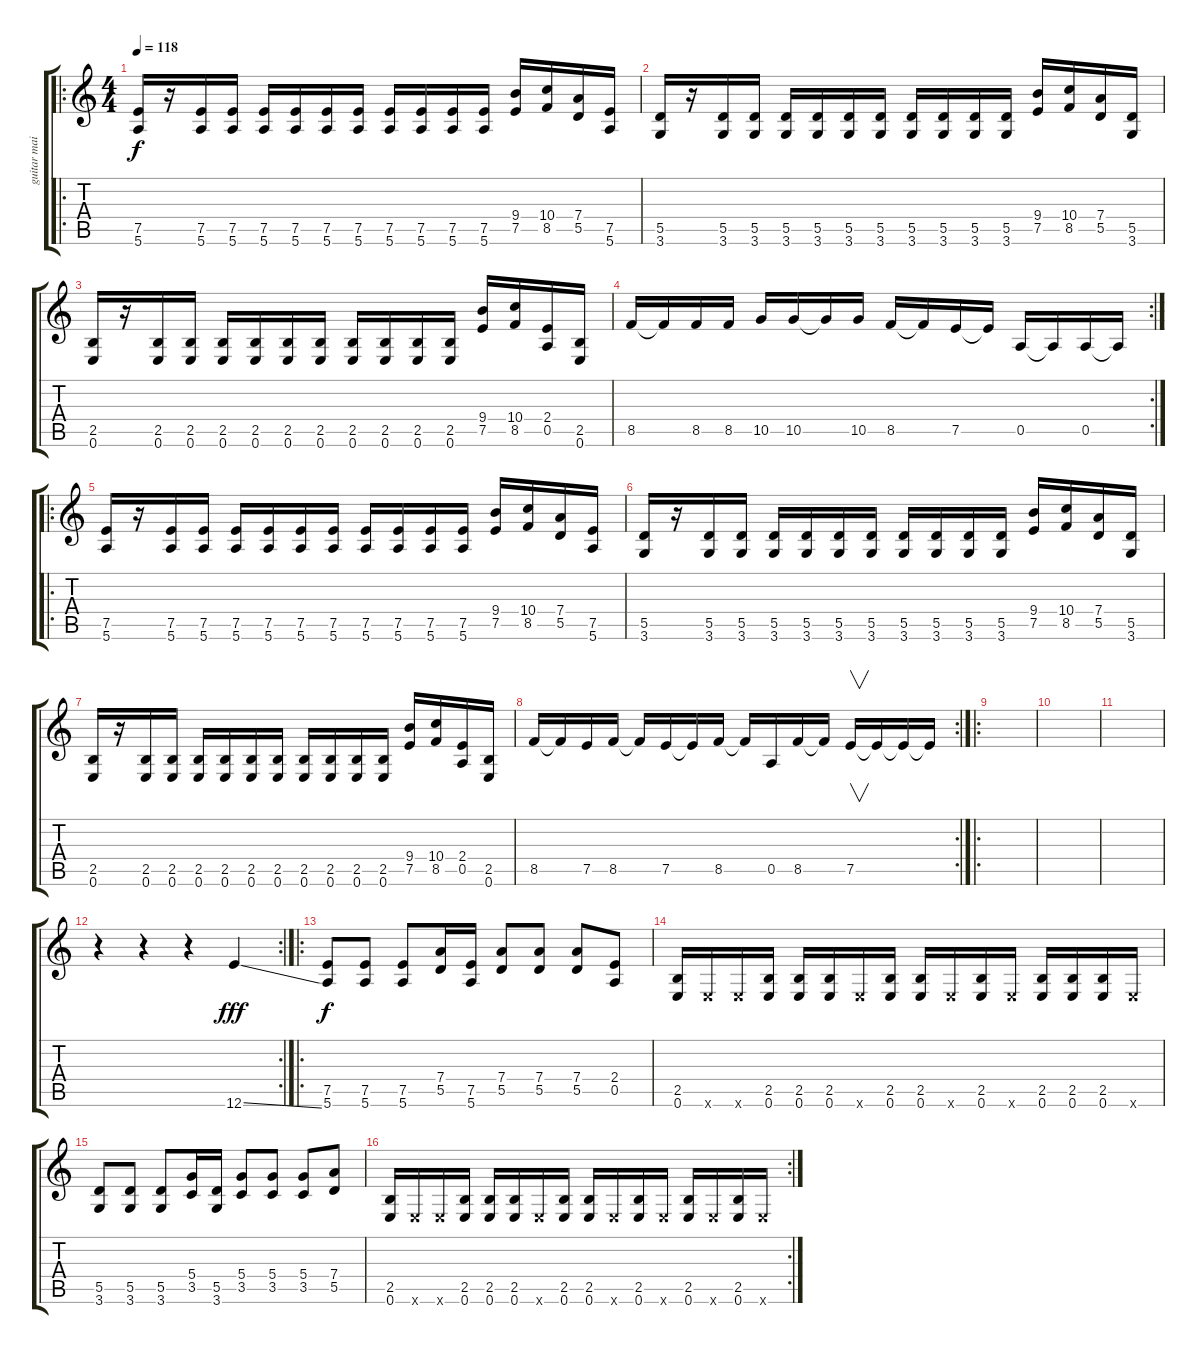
\track ("guitar main" "guitar mai") {instrument distortionguitar}
\staff {score tabs}
\tuning (E4 B3 G3 D3 A2 E2) {hide}
\ro
\ts (4 4)
\tempo 118
\clef g2
\ks c
(7.5 5.6).16{dy f instrument distortionguitar} r.16 (7.5 5.6).16 (7.5 5.6).16 (7.5 5.6).16 (7.5 5.6).16 (7.5 5.6).16 (7.5 5.6).16 (7.5 5.6).16 (7.5 5.6).16 (7.5 5.6).16 (7.5 5.6).16 (9.4 7.5).16 (10.4 8.5).16 (7.4 5.5).16 (7.5 5.6).16 |
(5.5 3.6).16 r.16 (5.5 3.6).16 (5.5 3.6).16 (5.5 3.6).16 (5.5 3.6).16 (5.5 3.6).16 (5.5 3.6).16 (5.5 3.6).16 (5.5 3.6).16 (5.5 3.6).16 (5.5 3.6).16 (9.4 7.5).16 (10.4 8.5).16 (7.4 5.5).16 (5.5 3.6).16 |
(2.5 0.6).16 r.16 (2.5 0.6).16 (2.5 0.6).16 (2.5 0.6).16 (2.5 0.6).16 (2.5 0.6).16 (2.5 0.6).16 (2.5 0.6).16 (2.5 0.6).16 (2.5 0.6).16 (2.5 0.6).16 (9.4 7.5).16 (10.4 8.5).16 (2.4 0.5).16 (2.5 0.6).16 |
\rc 2
8.5.16 8.5{t}.16 8.5.16 8.5.16 10.5.16 10.5.16 10.5{t}.16 10.5.16 8.5.16 8.5{t}.16 7.5.16 7.5{t}.16 0.5.16 0.5{t}.16 0.5.16 0.5{t}.16 |
\ro
(7.5 5.6).16 r.16 (7.5 5.6).16 (7.5 5.6).16 (7.5 5.6).16 (7.5 5.6).16 (7.5 5.6).16 (7.5 5.6).16 (7.5 5.6).16 (7.5 5.6).16 (7.5 5.6).16 (7.5 5.6).16 (9.4 7.5).16 (10.4 8.5).16 (7.4 5.5).16 (7.5 5.6).16 |
(5.5 3.6).16 r.16 (5.5 3.6).16 (5.5 3.6).16 (5.5 3.6).16 (5.5 3.6).16 (5.5 3.6).16 (5.5 3.6).16 (5.5 3.6).16 (5.5 3.6).16 (5.5 3.6).16 (5.5 3.6).16 (9.4 7.5).16 (10.4 8.5).16 (7.4 5.5).16 (5.5 3.6).16 |
(2.5 0.6).16 r.16 (2.5 0.6).16 (2.5 0.6).16 (2.5 0.6).16 (2.5 0.6).16 (2.5 0.6).16 (2.5 0.6).16 (2.5 0.6).16 (2.5 0.6).16 (2.5 0.6).16 (2.5 0.6).16 (9.4 7.5).16 (10.4 8.5).16 (2.4 0.5).16 (2.5 0.6).16 |
\rc 2
8.5.16 8.5{t}.16 7.5.16 8.5.16 8.5{t}.16 7.5.16 7.5{t}.16 8.5.16 8.5{t}.16 0.5.16 8.5.16 8.5{t}.16 7.5.16{v} 7.5{t}.16 7.5{t}.16 7.5{t}.16 |
\ro
|
|
|
\rc 2
r.4 r.4 r.4 12.6{ss}.4{dy fff} |
\ro
(7.5 5.6).8{dy f} (7.5 5.6).8 (7.5 5.6).8 (7.4 5.5).16 (7.5 5.6).16 (7.4 5.5).8 (7.4 5.5).8 (7.4 5.5).8 (2.4 0.5).8 |
(2.5 0.6).16 0.6{x}.16 0.6{x}.16 (2.5 0.6).16 (2.5 0.6).16 (2.5 0.6).16 0.6{x}.16 (2.5 0.6).16 (2.5 0.6).16 0.6{x}.16 (2.5 0.6).16 0.6{x}.16 (2.5 0.6).16 (2.5 0.6).16 (2.5 0.6).16 0.6{x}.16 |
(5.5 3.6).8 (5.5 3.6).8 (5.5 3.6).8 (5.4 3.5).16 (5.5 3.6).16 (5.4 3.5).8 (5.4 3.5).8 (5.4 3.5).8 (7.4 5.5).8 |
\rc 2
(2.5 0.6).16 0.6{x}.16 0.6{x}.16 (2.5 0.6).16 (2.5 0.6).16 (2.5 0.6).16 0.6{x}.16 (2.5 0.6).16 (2.5 0.6).16 0.6{x}.16 (2.5 0.6).16 0.6{x}.16 (2.5 0.6).16 0.6{x}.16 (2.5 0.6).16 0.6{x}.16
